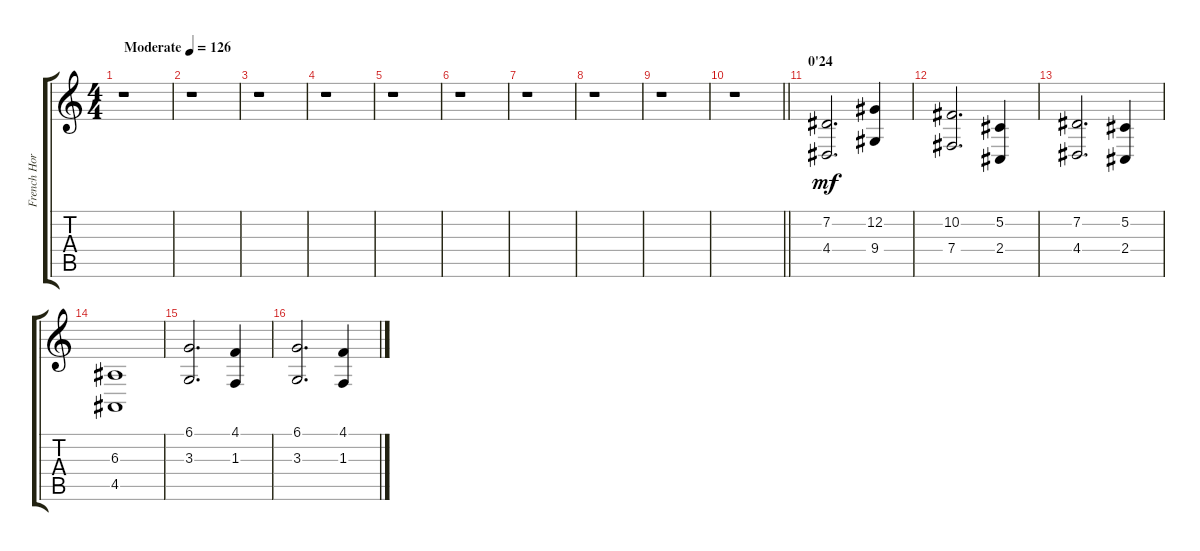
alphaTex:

\track ("French Horn" "French Hor") {instrument frenchhorn}
\staff {score tabs}
\tuning (Db4 Ab3 E3 B2 Gb2 Db2) {hide}
\ts (4 4)
\tempo (126 "Moderate")
\tempo 102
\tempo (126 "Moderate")
\clef g2
\ks c
r.1{dy mf instrument frenchhorn} |
r.1 |
r.1 |
r.1 |
r.1 |
r.1 |
r.1 |
r.1 |
r.1 |
\barLineRight lightlight
r.1 |
\section ("" "0'24")
(7.2 4.4).2{d} (12.2 9.4).4 |
(10.2 7.4).2{d} (5.2 2.4).4 |
(7.2 4.4).2{d} (5.2 2.4).4 |
(6.3 4.5).1 |
(6.1 3.3).2{d} (4.1 1.3).4 |
(6.1 3.3).2{d} (4.1 1.3).4
